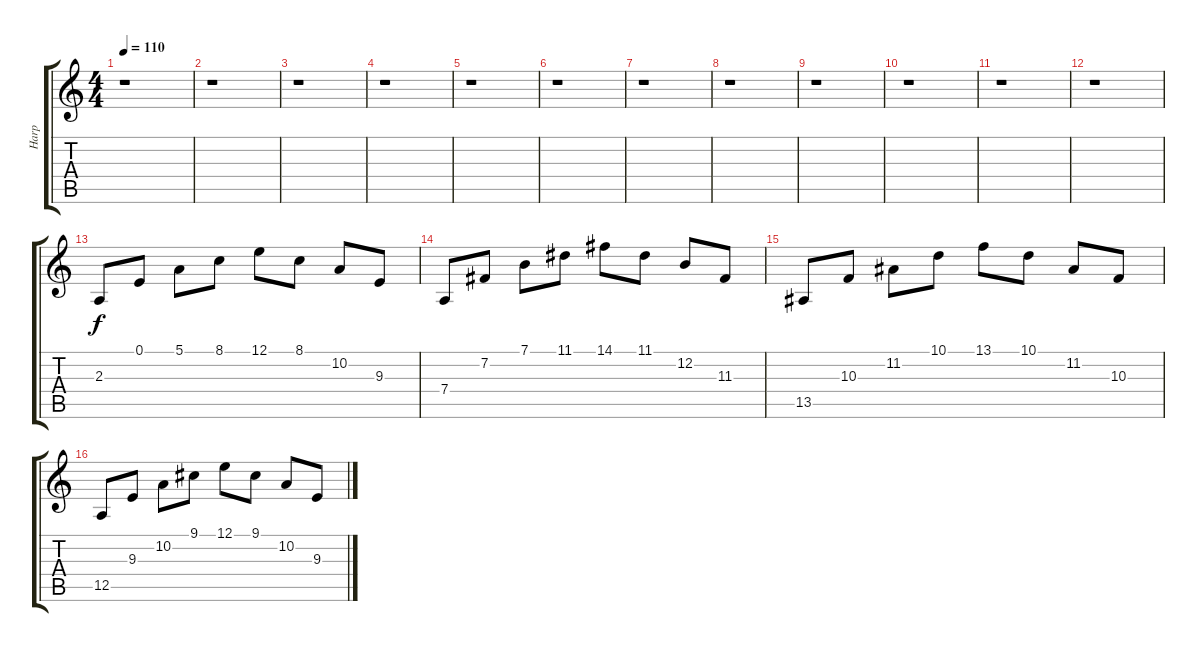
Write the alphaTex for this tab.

\track ("Harp" "Harp") {instrument orchestralharp}
\staff {score tabs}
\tuning (E4 B3 G3 D3 A2 E2) {hide}
\ts (4 4)
\tempo 110
\clef g2
\ks c
r.1{dy f} |
r.1 |
r.1 |
r.1 |
r.1 |
r.1 |
r.1 |
r.1 |
r.1 |
r.1 |
r.1 |
r.1 |
2.3.8 0.1.8 5.1.8 8.1.8 12.1.8 8.1.8 10.2.8 9.3.8 |
7.4.8 7.2.8 7.1.8 11.1.8 14.1.8 11.1.8 12.2.8 11.3.8 |
13.5.8 10.3.8 11.2.8 10.1.8 13.1.8 10.1.8 11.2.8 10.3.8 |
12.5.8 9.3.8 10.2.8 9.1.8 12.1.8 9.1.8 10.2.8 9.3.8
